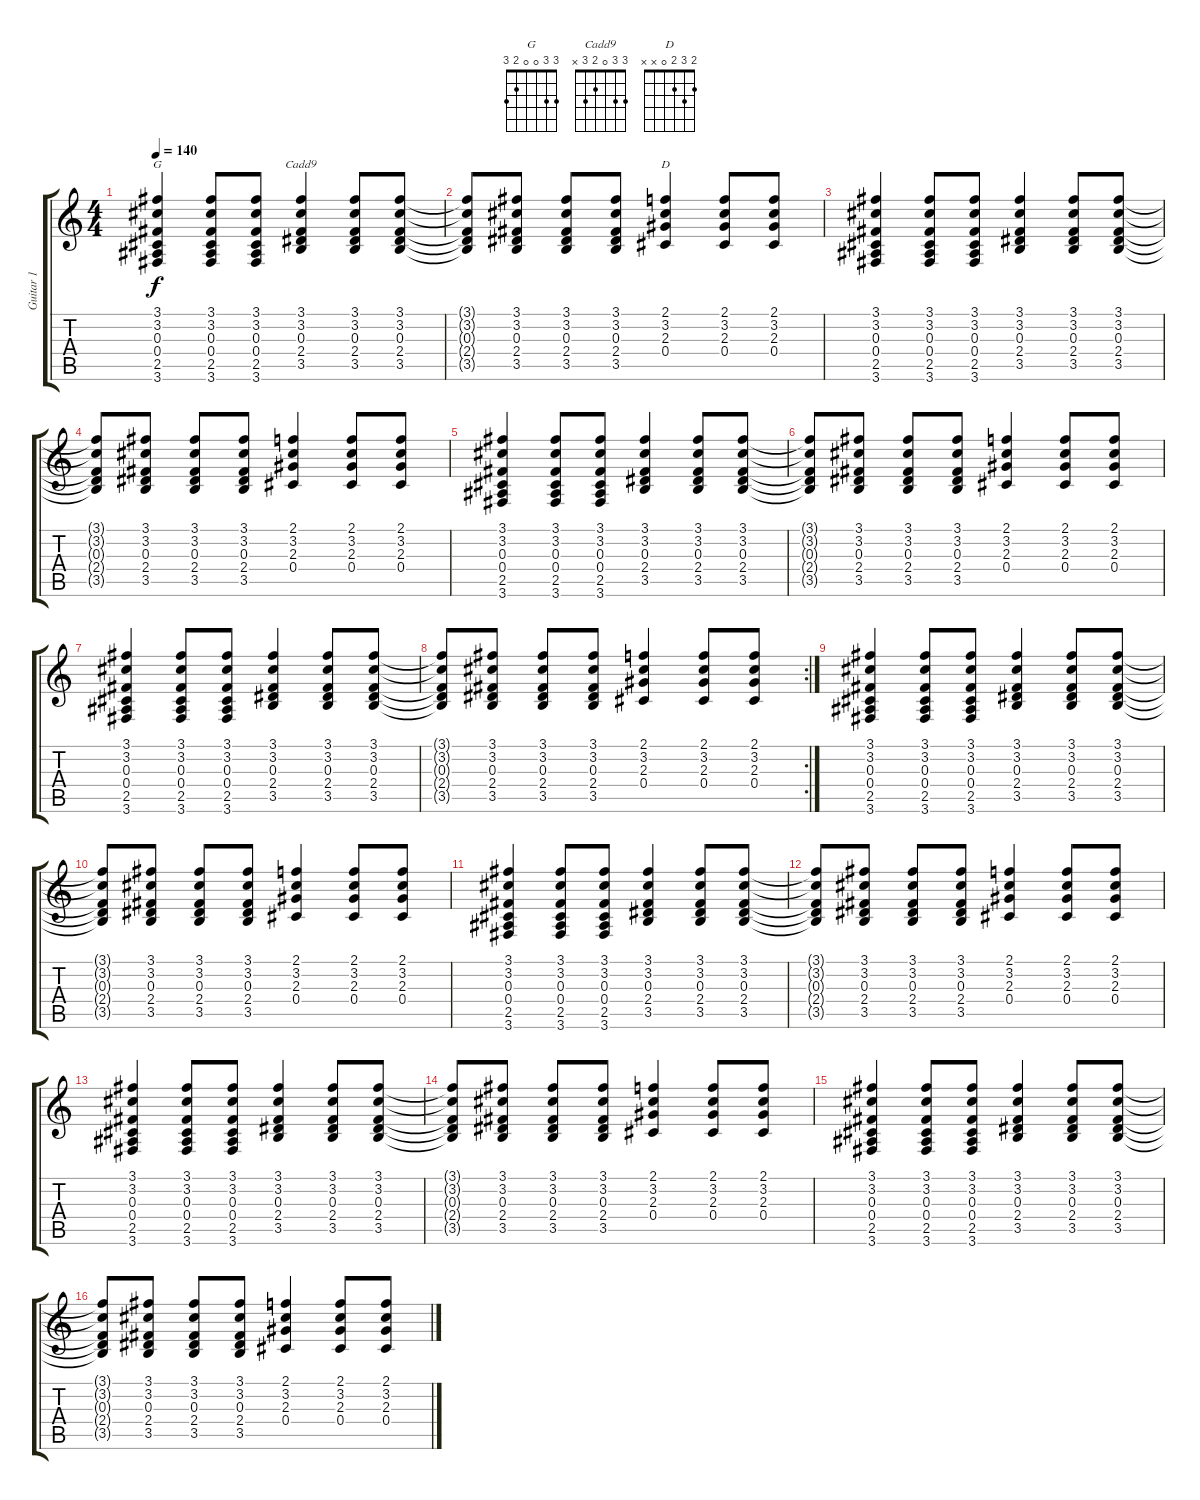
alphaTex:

\track ("Guitar 1" "Guitar 1") {instrument acousticguitarnylon}
\staff {score tabs}
\tuning (Eb4 Bb3 Gb3 Db3 Ab2 Eb2) {hide}
\chord ("G" 3 3 0 0 2 3)
\chord ("Cadd9" 3 3 0 2 3 x)
\chord ("D" 2 3 2 0 x x)
\ts (4 4)
\tempo 140
\clef g2
\ks c
(3.1 3.2 0.3 0.4 2.5 3.6).4{ch "G" dy f} (3.1 3.2 0.3 0.4 2.5 3.6).8 (3.1 3.2 0.3 0.4 2.5 3.6).8 (3.1 3.2 0.3 2.4 3.5).4{ch "Cadd9"} (3.1 3.2 0.3 2.4 3.5).8 (3.1 3.2 0.3 2.4 3.5).8 |
(3.1{t} 3.2{t} 0.3{t} 2.4{t} 3.5{t}).8 (3.1 3.2 0.3 2.4 3.5).8 (3.1 3.2 0.3 2.4 3.5).8 (3.1 3.2 0.3 2.4 3.5).8 (2.1 3.2 2.3 0.4).4{ch "D"} (2.1 3.2 2.3 0.4).8 (2.1 3.2 2.3 0.4).8 |
(3.1 3.2 0.3 0.4 2.5 3.6).4 (3.1 3.2 0.3 0.4 2.5 3.6).8 (3.1 3.2 0.3 0.4 2.5 3.6).8 (3.1 3.2 0.3 2.4 3.5).4 (3.1 3.2 0.3 2.4 3.5).8 (3.1 3.2 0.3 2.4 3.5).8 |
(3.1{t} 3.2{t} 0.3{t} 2.4{t} 3.5{t}).8 (3.1 3.2 0.3 2.4 3.5).8 (3.1 3.2 0.3 2.4 3.5).8 (3.1 3.2 0.3 2.4 3.5).8 (2.1 3.2 2.3 0.4).4 (2.1 3.2 2.3 0.4).8 (2.1 3.2 2.3 0.4).8 |
(3.1 3.2 0.3 0.4 2.5 3.6).4 (3.1 3.2 0.3 0.4 2.5 3.6).8 (3.1 3.2 0.3 0.4 2.5 3.6).8 (3.1 3.2 0.3 2.4 3.5).4 (3.1 3.2 0.3 2.4 3.5).8 (3.1 3.2 0.3 2.4 3.5).8 |
(3.1{t} 3.2{t} 0.3{t} 2.4{t} 3.5{t}).8 (3.1 3.2 0.3 2.4 3.5).8 (3.1 3.2 0.3 2.4 3.5).8 (3.1 3.2 0.3 2.4 3.5).8 (2.1 3.2 2.3 0.4).4 (2.1 3.2 2.3 0.4).8 (2.1 3.2 2.3 0.4).8 |
(3.1 3.2 0.3 0.4 2.5 3.6).4 (3.1 3.2 0.3 0.4 2.5 3.6).8 (3.1 3.2 0.3 0.4 2.5 3.6).8 (3.1 3.2 0.3 2.4 3.5).4 (3.1 3.2 0.3 2.4 3.5).8 (3.1 3.2 0.3 2.4 3.5).8 |
\rc 2
(3.1{t} 3.2{t} 0.3{t} 2.4{t} 3.5{t}).8 (3.1 3.2 0.3 2.4 3.5).8 (3.1 3.2 0.3 2.4 3.5).8 (3.1 3.2 0.3 2.4 3.5).8 (2.1 3.2 2.3 0.4).4 (2.1 3.2 2.3 0.4).8 (2.1 3.2 2.3 0.4).8 |
(3.1 3.2 0.3 0.4 2.5 3.6).4 (3.1 3.2 0.3 0.4 2.5 3.6).8 (3.1 3.2 0.3 0.4 2.5 3.6).8 (3.1 3.2 0.3 2.4 3.5).4 (3.1 3.2 0.3 2.4 3.5).8 (3.1 3.2 0.3 2.4 3.5).8 |
(3.1{t} 3.2{t} 0.3{t} 2.4{t} 3.5{t}).8 (3.1 3.2 0.3 2.4 3.5).8 (3.1 3.2 0.3 2.4 3.5).8 (3.1 3.2 0.3 2.4 3.5).8 (2.1 3.2 2.3 0.4).4 (2.1 3.2 2.3 0.4).8 (2.1 3.2 2.3 0.4).8 |
(3.1 3.2 0.3 0.4 2.5 3.6).4 (3.1 3.2 0.3 0.4 2.5 3.6).8 (3.1 3.2 0.3 0.4 2.5 3.6).8 (3.1 3.2 0.3 2.4 3.5).4 (3.1 3.2 0.3 2.4 3.5).8 (3.1 3.2 0.3 2.4 3.5).8 |
(3.1{t} 3.2{t} 0.3{t} 2.4{t} 3.5{t}).8 (3.1 3.2 0.3 2.4 3.5).8 (3.1 3.2 0.3 2.4 3.5).8 (3.1 3.2 0.3 2.4 3.5).8 (2.1 3.2 2.3 0.4).4 (2.1 3.2 2.3 0.4).8 (2.1 3.2 2.3 0.4).8 |
(3.1 3.2 0.3 0.4 2.5 3.6).4 (3.1 3.2 0.3 0.4 2.5 3.6).8 (3.1 3.2 0.3 0.4 2.5 3.6).8 (3.1 3.2 0.3 2.4 3.5).4 (3.1 3.2 0.3 2.4 3.5).8 (3.1 3.2 0.3 2.4 3.5).8 |
(3.1{t} 3.2{t} 0.3{t} 2.4{t} 3.5{t}).8 (3.1 3.2 0.3 2.4 3.5).8 (3.1 3.2 0.3 2.4 3.5).8 (3.1 3.2 0.3 2.4 3.5).8 (2.1 3.2 2.3 0.4).4 (2.1 3.2 2.3 0.4).8 (2.1 3.2 2.3 0.4).8 |
(3.1 3.2 0.3 0.4 2.5 3.6).4 (3.1 3.2 0.3 0.4 2.5 3.6).8 (3.1 3.2 0.3 0.4 2.5 3.6).8 (3.1 3.2 0.3 2.4 3.5).4 (3.1 3.2 0.3 2.4 3.5).8 (3.1 3.2 0.3 2.4 3.5).8 |
(3.1{t} 3.2{t} 0.3{t} 2.4{t} 3.5{t}).8 (3.1 3.2 0.3 2.4 3.5).8 (3.1 3.2 0.3 2.4 3.5).8 (3.1 3.2 0.3 2.4 3.5).8 (2.1 3.2 2.3 0.4).4 (2.1 3.2 2.3 0.4).8 (2.1 3.2 2.3 0.4).8
